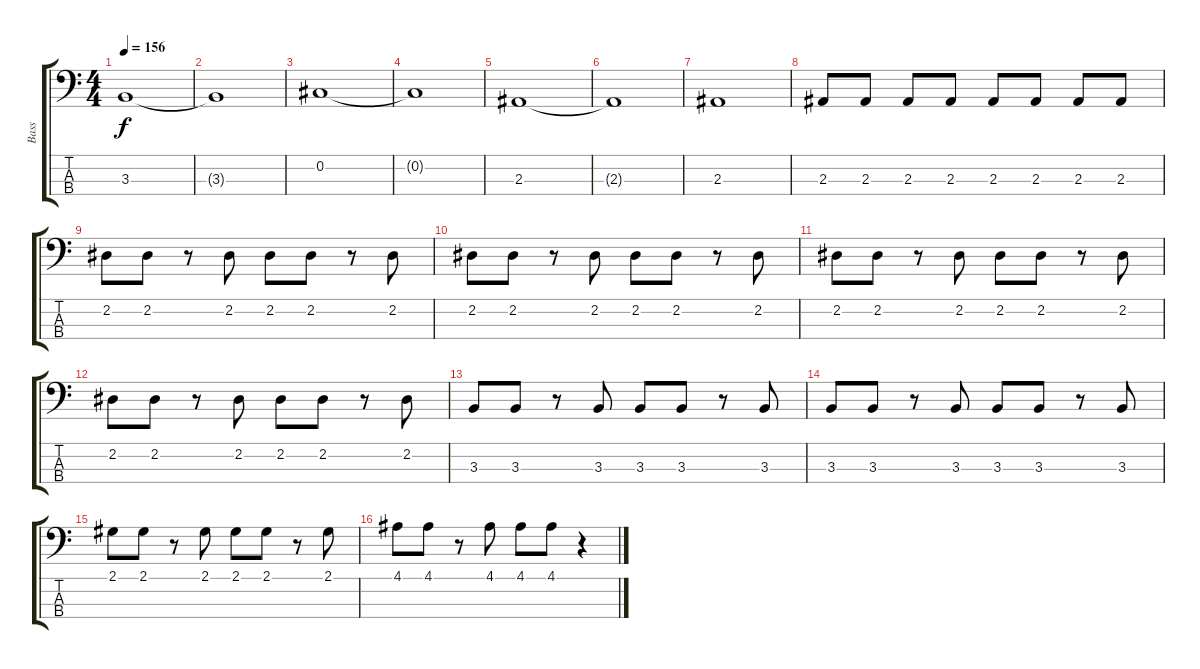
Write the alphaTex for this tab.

\track ("Bass" "Bass") {instrument electricbassfinger}
\staff {score tabs}
\tuning (Gb2 Db2 Ab1 Eb1) {hide}
\ts (4 4)
\tempo 156
\clef f4
\ks c
3.3.1{dy f} |
3.3{t}.1 |
0.2.1 |
0.2{t}.1 |
2.3.1 |
2.3{t}.1 |
2.3.1 |
2.3.8 2.3.8 2.3.8 2.3.8 2.3.8 2.3.8 2.3.8 2.3.8 |
2.2.8 2.2.8 r.8 2.2.8 2.2.8 2.2.8 r.8 2.2.8 |
2.2.8 2.2.8 r.8 2.2.8 2.2.8 2.2.8 r.8 2.2.8 |
2.2.8 2.2.8 r.8 2.2.8 2.2.8 2.2.8 r.8 2.2.8 |
2.2.8 2.2.8 r.8 2.2.8 2.2.8 2.2.8 r.8 2.2.8 |
3.3.8 3.3.8 r.8 3.3.8 3.3.8 3.3.8 r.8 3.3.8 |
3.3.8 3.3.8 r.8 3.3.8 3.3.8 3.3.8 r.8 3.3.8 |
2.1.8 2.1.8 r.8 2.1.8 2.1.8 2.1.8 r.8 2.1.8 |
4.1.8 4.1.8 r.8 4.1.8 4.1.8 4.1.8 r.4
